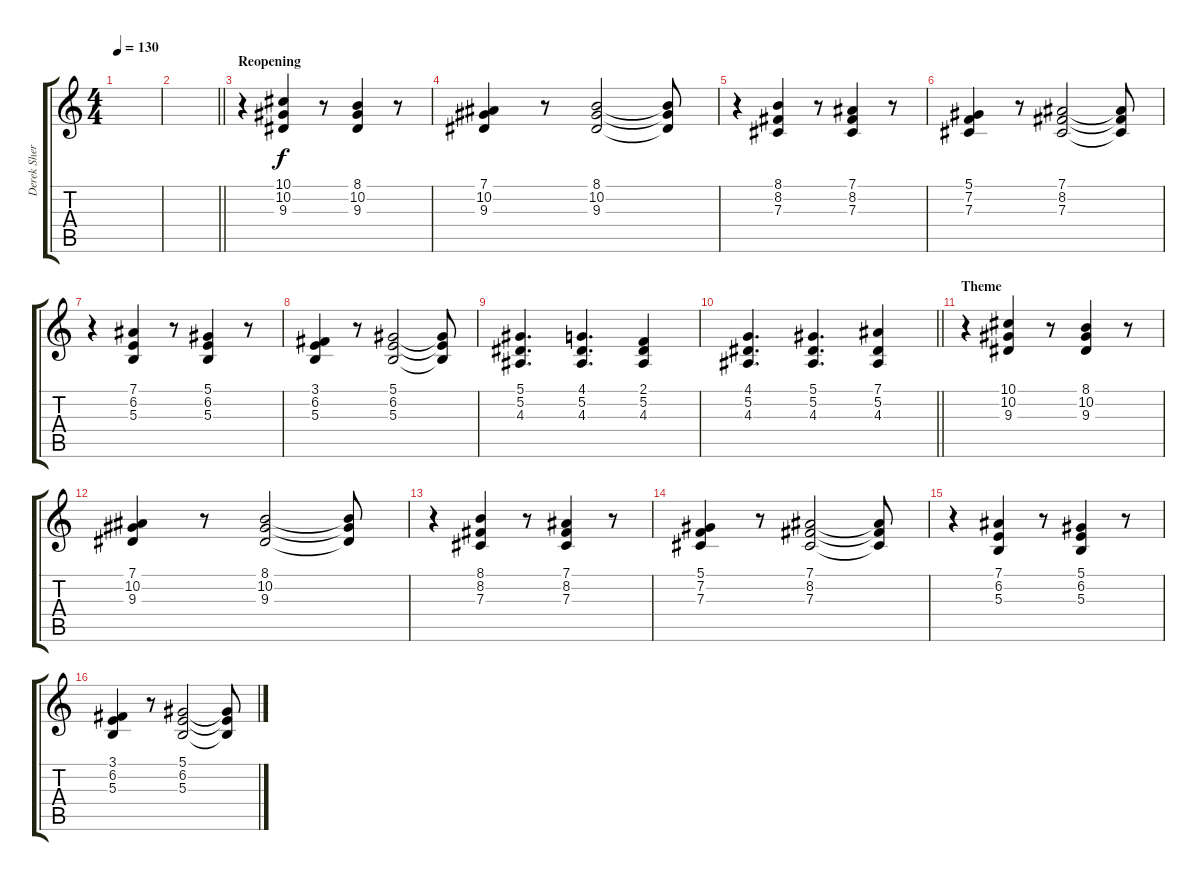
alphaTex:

\track ("Derek Sherinian" "Derek Sher") {instrument synthbrass1}
\staff {score tabs}
\tuning (Eb4 Bb3 Gb3 Db3 Ab2 Eb2) {hide}
\ts (4 4)
\tempo 130
\clef g2
\ks c
|
\barLineRight lightlight
|
\section ("" "Reopening")
r.4 (10.1 10.2 9.3).4 r.8 (8.1 10.2 9.3).4 r.8 |
(7.1 10.2 9.3).4 r.8 (8.1 10.2 9.3).2 (8.1{t} 10.2{t} 9.3{t}).8 |
r.4 (8.1 8.2 7.3).4 r.8 (7.1 8.2 7.3).4 r.8 |
(5.1 7.2 7.3).4 r.8 (7.1 8.2 7.3).2 (7.1{t} 8.2{t} 7.3{t}).8 |
r.4 (7.1 6.2 5.3).4 r.8 (5.1 6.2 5.3).4 r.8 |
(3.1 6.2 5.3).4 r.8 (5.1 6.2 5.3).2 (5.1{t} 6.2{t} 5.3{t}).8 |
(5.1 5.2 4.3).4{d} (4.1 5.2 4.3).4{d} (2.1 5.2 4.3).4 |
\barLineRight lightlight
(4.1 5.2 4.3).4{d} (5.1 5.2 4.3).4{d} (7.1 5.2 4.3).4 |
\section ("" "Theme")
r.4 (10.1 10.2 9.3).4 r.8 (8.1 10.2 9.3).4 r.8 |
(7.1 10.2 9.3).4 r.8 (8.1 10.2 9.3).2 (8.1{t} 10.2{t} 9.3{t}).8 |
r.4 (8.1 8.2 7.3).4 r.8 (7.1 8.2 7.3).4 r.8 |
(5.1 7.2 7.3).4 r.8 (7.1 8.2 7.3).2 (7.1{t} 8.2{t} 7.3{t}).8 |
r.4 (7.1 6.2 5.3).4 r.8 (5.1 6.2 5.3).4 r.8 |
(3.1 6.2 5.3).4 r.8 (5.1 6.2 5.3).2 (5.1{t} 6.2{t} 5.3{t}).8
